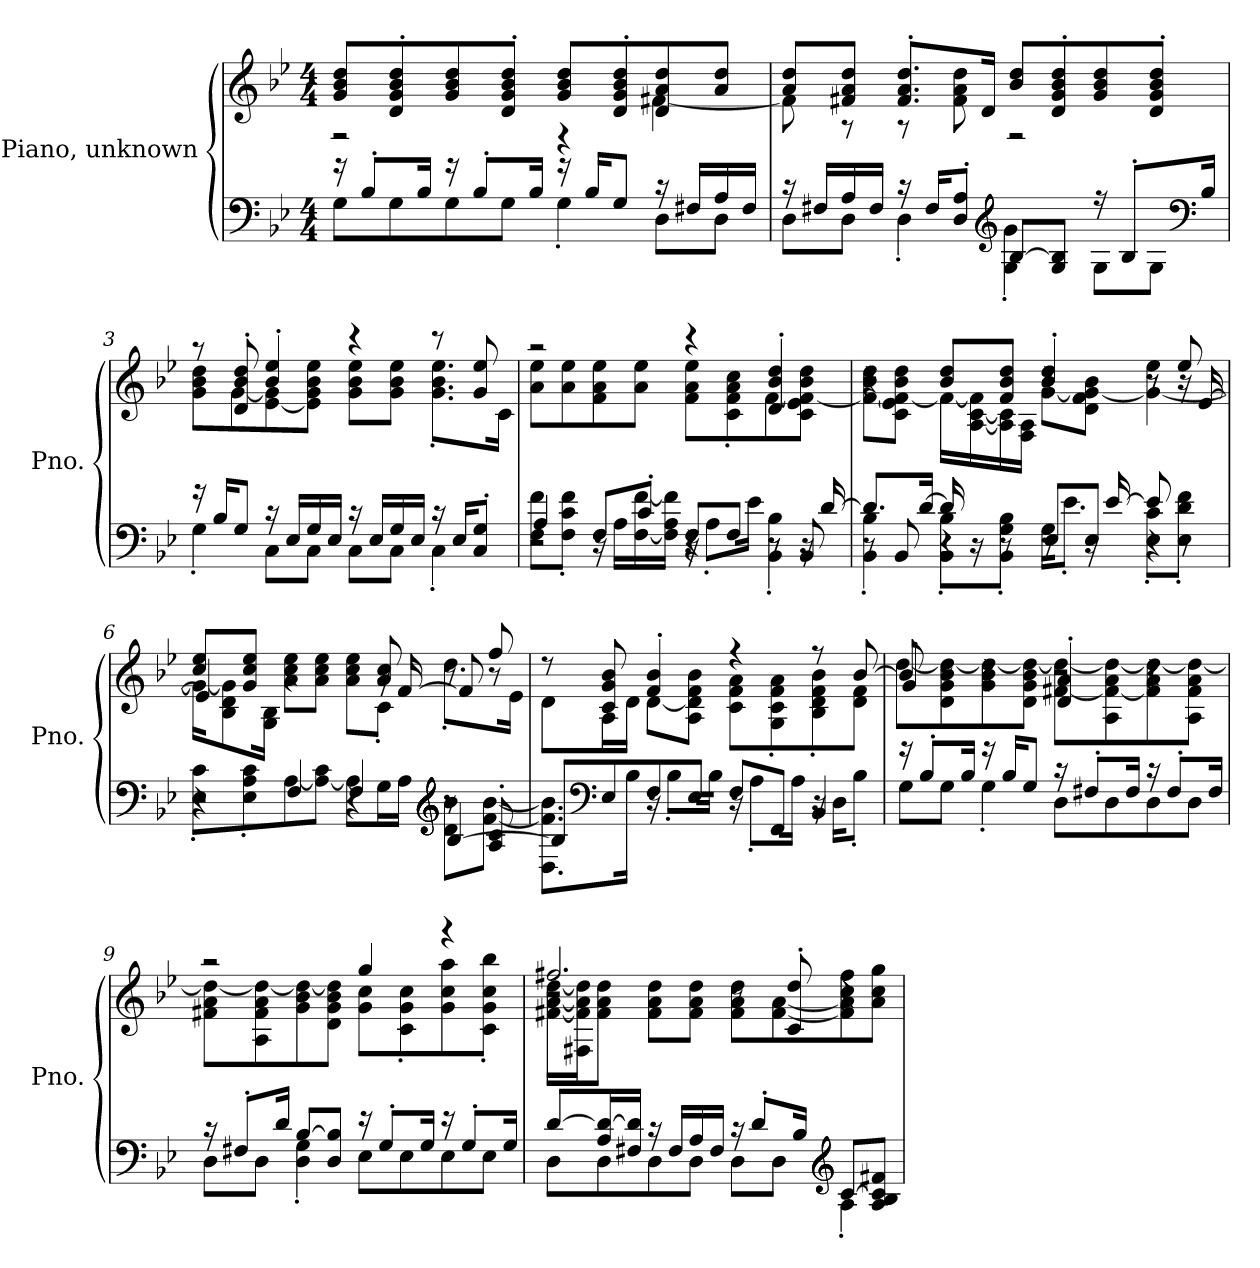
**kern	**kern
*part1	*part1
*staff2	*staff1
*I"Piano, unknown	*
*I'Pno.	*
*clefF4	*clefG2
*k[b-e-]	*k[b-e-]
*M4/4	*M4/4
*MM120	*MM120
=1	=1
*^	*^
16r	8G\L	8g/ 8b-/ 8dd/L	2r
8B-'/L	.	.	.
.	8G\	8d/' 8g/' 8b-/' 8dd/'	.
16B-/Jk	.	.	.
16r	8G\	8g/ 8b-/ 8dd/	.
8B-'/L	.	.	.
.	8G\J	8d/' 8g/' 8b-/' 8dd/'J	.
16B-/Jk	.	.	.
16r	4G'\	8g/ 8b-/ 8dd/L	4r
16B-/KL	.	.	.
8G/J	.	8d/' 8g/' 8b-/' 8dd/'	.
16r	8D\L	8d/ 8a/ 8dd/	[4f#X\
16F#X/LL	.	.	.
16A/	8D\J	8a/ 8dd/J	.
16F#/JJ	.	.	.
=2	=2	=2	=2
16r	8D\L	8a/ 8dd/L	8f#\]
16F#X/LL	.	.	.
16A/	8D\J	8f#X/ 8a/ 8dd/J	8r
16F#/JJ	.	.	.
16r	4D'\	8.f#/' 8.a/' 8.dd/'L	8r
16F#/KL	.	.	.
8D/' 8A/'J	.	.	8f#\ 8a\ 8dd\
.	.	16d/Jk	.
*clefG2	*	*	*
[8B-/L	4G\' 4g\'	8b-/ 8dd/L	2r
8G/ 8B-/]J	.	8d/' 8g/' 8b-/' 8dd/'	.
16r	8G\L	8g/ 8b-/ 8dd/	.
8B-'/L	.	.	.
.	8G\J	8d/' 8g/' 8b-/' 8dd/'J	.
*clefF4	*	*	*
16B-/Jk	.	.	.
!!LO:LB:g=z	!!
=3	=3	=3	=3
16r	4G'\	8r	8g\ 8b-\ 8dd\L
16B-/KL	.	.	.
8G/J	.	8d/' 8b-/' 8dd/'	[8g\
16r	8C\L	4b-/' 4ee-/'	[8e-\ 8g\]
16E-/LL	.	.	.
16G/	8C\J	.	8e-\] 8g\ 8b-\ 8ee-\J
16E-/JJ	.	.	.
16r	8C\L	4r	8g\ 8b-\ 8ee-\L
16E-/LL	.	.	.
16G/	8C\J	.	8g\ 8b-\ 8ee-\J
16E-/JJ	.	.	.
16r	4C'\	8r	8.g\' 8.b-\' 8.ee-\'L
16E-/KL	.	.	.
8C/' 8G/'J	.	8g/ 8ee-/	.
.	.	.	16c\Jk
=4	=4	=4	=4
*	*^	*	*
2r	8F\ 8f\L	4A/	2r	8a\ 8ee-\L
.	8F\' 8c\' 8f\'J	.	.	8a\ 8ee-\
.	16r	8F/L	.	8f\ 8a\ 8ee-\
.	16A\LL	.	.	.
.	[16F\ [16f\	8c'/J	.	8a\ 8ee-\J
.	16F\] 16A\ 16f\]JJ	.	.	.
4r	16r	8F/L	4r	8f\ 8a\ 8ee-\L
.	8A'\L	.	.	.
.	.	8F/J	.	8c\' 8f\' 8a\' 8cc\'
.	16e-\Jk	.	.	.
8r	4BB-\' 4B-\'	8r	4d/' 4b-/' 4dd/'	[8f\
16r	.	8BB-/	.	8c\ 8e-\ 8f\_ 8b-\ 8dd\J
[16d/	.	.	.	.
!!LO:LB:g=z
=5	=5	=5	=5	=5
*	*	*	*	*^
8.d/L]	4BB-\' 4B-\'	8r	4r	8f\_ 8b-\ 8dd\L	2r
.	.	8BB-/	.	8c\ 8e-\ 8f\_ 8b-\ 8dd\J	.
[16d/Jk	.	.	.	.	.
16d/]	8BB-\' 8B-\'L	4r	8b-/ 8dd/L	16f\LL_	.
16r	.	.	.	[16A\ [16c\ 16f\]	.
8r	8BB-\' 8G\' 8B-\'J	.	8f/ 8b-/ 8dd/J	16A\] 16c\]	.
.	.	.	.	16F\ 16A\JJ	.
8r	16G\KL	8E-/L	4b-/' 4dd/'	[8g\L	4r
.	8.e-'\J	.	.	.	.
16r	.	8E-/J	.	8d\ 8f\ 8g\_ 8b-\J	.
[16e-/	.	.	.	.	.
8e-/]	8E-\' 8c\'L	4r	8r	4g\_ 4ee-\	8r
8r	8E-\' 8d\' 8f\'J	.	8ee-/	.	16r
.	.	.	.	.	[16e-/
=6	=6	=6	=6	=6	=6
2r	8E-\' 8c\'L	4r	8cc/ 8ee-/L	16g\KL_	4e-/]
.	.	.	.	8B-\ 8d\ 8g\]	.
.	8E-\' 8A\' 8c\'	.	8g/ 8cc/ 8ee-/J	.	.
.	.	.	.	16G\ 16B-\Jk	.
.	[8A\	4F/	4r	8a\ 8cc\ 8ee-\L	4r
.	8A\_ 8c\J	.	.	8a\ 8cc\ 8ee-\J	.
4r	8A\L]	4F/	8r	8a\ 8cc\ 8ee-\L	8r
.	16G\L	.	8a/ 8cc/	8c'\J	16r
.	16A\JJ	.	.	.	[16f/
*clefG2	*	*	*	*	*
8r	8d\ 8b-\L	[4B-/	8r	8.dd'\L	8f/]
8A/' 8c/'	[8f\ [8b-\J	.	8ff/	.	8r
.	.	.	.	16e-\Jk	.
*	*	*	*	*v	*v
!!LO:LB:g=z
=7	=7	=7	=7	=7
1r	8.D\ 8.f\] 8.b-\]L	8B-/L]	8r	8d\L
*clefF4	*	*	*	*
.	.	8E-/	8c/ 8g/ 8b-/	16A\L
.	16B-\Jk	.	.	16d\JJ
.	16r	8F/	4f/' 4b-/'	[8d\L
.	8B-'\L	.	.	.
.	.	8E-/J	.	8A\ 8d\] 8f\ 8b-\J
.	16B-\Jk	.	.	.
.	16r	8F/L	4r	8c\ 8f\ 8a\L
.	8A'\L	.	.	.
.	.	8FF/J	.	8G\' 8c\' 8f\' 8a\'
.	16A\Jk	.	.	.
.	16r	4BB-/	8r	8B-\' 8d\' 8f\' 8b-\'
.	16D\KL	.	.	.
.	8B-'\J	.	[8b-/	8d\ 8f\J
*	*v	*v	*	*
=8	=8	=8	=8
*	*	*	*^
16r	8G\L	8b-/]	[8dd\L	4g'/
8B-'/L	.	.	.	.
.	8G\J	8r	8d\ 8g\ 8b-\ 8dd\_	.
16B-/Jk	.	.	.	.
16r	4G'\	4r	8g\ 8b-\ 8dd\_	4r
16B-/KL	.	.	.	.
8G/J	.	.	8d\ 8g\ 8b-\ 8dd\_J	.
16r	8D\L	2r	[8f#X\ 8dd\_L	4d/' 4a/'
8F#X'/L	.	.	.	.
.	8D\	.	8A\ 8f#\_ 8a\ 8dd\_	.
16F#/Jk	.	.	.	.
16r	8D\	.	8f#\] 8a\ 8dd\_	4r
8F#'/L	.	.	.	.
.	8D\J	.	8A\ 8f#\ 8a\ 8dd\_J	.
16F#/Jk	.	.	.	.
*	*	*	*v	*v
!!LO:LB:g=z
=9	=9	=9	=9
16r	8D\L	2r	8f#X\ 8a\ 8dd\_L
8F#X'/L	.	.	.
.	8D\J	.	8A\ 8f#\ 8a\ 8dd\_
16d/Jk	.	.	.
[8B-/L	4D\' 4G\'	.	8g\ 8b-\ 8dd\_
8D/ 8B-/]J	.	.	8d\ 8g\ 8b-\ 8dd\]J
16r	8E-\L	4gg/	8g\ 8cc\L
8G'/L	.	.	.
.	8E-\	.	8c\' 8g\' 8cc\'
16G/Jk	.	.	.
16r	8E-\	4r	8g\ 8cc\ 8aa\
8G'/L	.	.	.
.	8E-\J	.	8c\' 8g\' 8cc\' 8bb-\'J
16G/Jk	.	.	.
=10	=10	=10	=10
*	*	*	*^
[8d/L	8D\L	2.ff#X/	[16f#X\ [16a\ [16dd\LL	2r
.	.	.	16F#X\ 16f#\] 16a\] 16dd\]J	.
16A/ 16d/_L	8D\	.	8f#\ 8a\ 8dd\J	.
16F#X/ 16d/]JJ	.	.	.	.
16r	8D\	.	8f#\ 8a\ 8dd\L	.
16F#/LL	.	.	.	.
16A/	8D\J	.	8f#\ 8a\ 8dd\J	.
16F#/JJ	.	.	.	.
16r	8D\L	.	8f#\ 8a\ 8dd\L	8r
8d'/L	.	.	.	.
.	8D\J	.	[8f#\ [8a\	8c/' 8dd/'
16B-/Jk	.	.	.	.
*clefG2	*	*	*	*
[8c/L	4A'\	4r	8f#\] 8a\] 8cc\ 8ff#\	4r
8A/ 8B-/ 8c/] 8f#X/J	.	.	8a\ 8cc\ 8gg\J	.
*v	*v	*	*	*
*	*v	*v	*v
=	=
*-	*-
